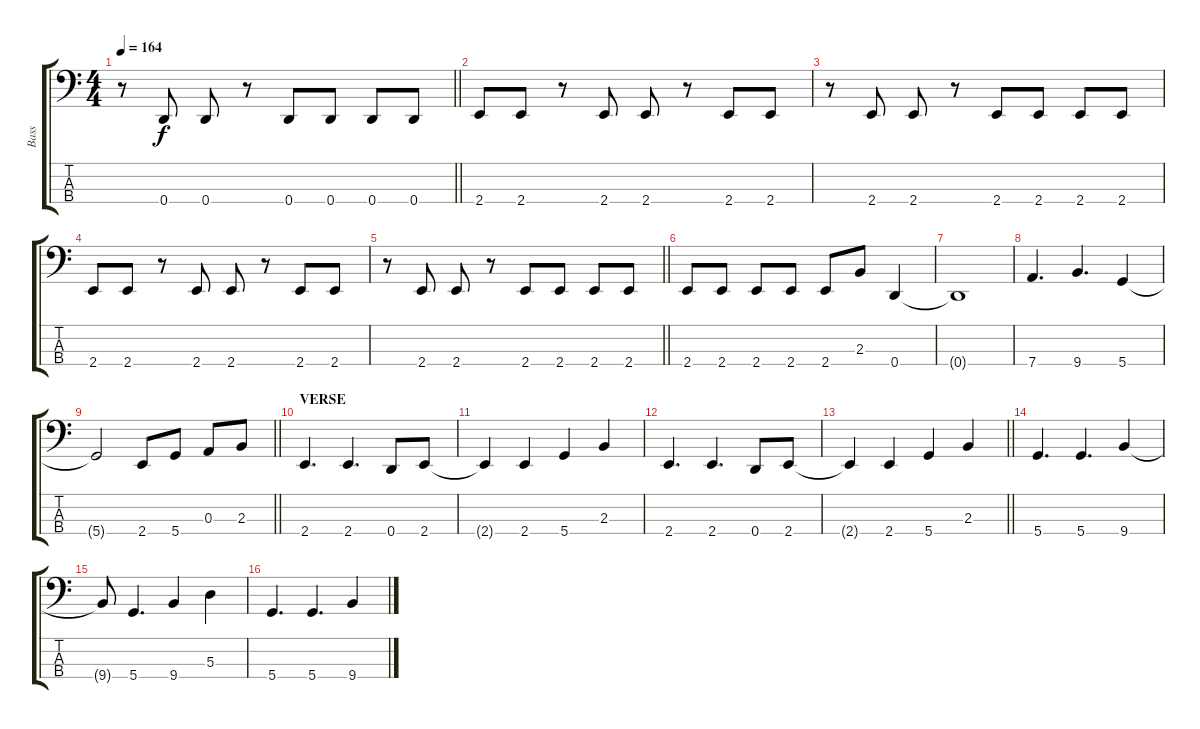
\track ("Bass" "Bass") {instrument electricbassfinger}
\staff {score tabs}
\tuning (G2 D2 A1 D1) {hide}
\ts (4 4)
\tempo 164
\clef f4
\barLineRight lightlight
\ks c
r.8{dy f} 0.4.8 0.4.8 r.8 0.4.8 0.4.8 0.4.8 0.4.8 |
2.4.8 2.4.8 r.8 2.4.8 2.4.8 r.8 2.4.8 2.4.8 |
r.8 2.4.8 2.4.8 r.8 2.4.8 2.4.8 2.4.8 2.4.8 |
2.4.8 2.4.8 r.8 2.4.8 2.4.8 r.8 2.4.8 2.4.8 |
\barLineRight lightlight
r.8 2.4.8 2.4.8 r.8 2.4.8 2.4.8 2.4.8 2.4.8 |
2.4.8 2.4.8 2.4.8 2.4.8 2.4.8 2.3.8 0.4.4 |
0.4{t}.1 |
7.4.4{d} 9.4.4{d} 5.4.4 |
\barLineRight lightlight
5.4{t}.2 2.4.8 5.4.8 0.3.8 2.3.8 |
\section ("" "VERSE")
2.4.4{d} 2.4.4{d} 0.4.8 2.4.8 |
2.4{t}.4 2.4.4 5.4.4 2.3.4 |
2.4.4{d} 2.4.4{d} 0.4.8 2.4.8 |
\barLineRight lightlight
2.4{t}.4 2.4.4 5.4.4 2.3.4 |
5.4.4{d} 5.4.4{d} 9.4.4 |
9.4{t}.8 5.4.4{d} 9.4.4 5.3.4 |
5.4.4{d} 5.4.4{d} 9.4.4
